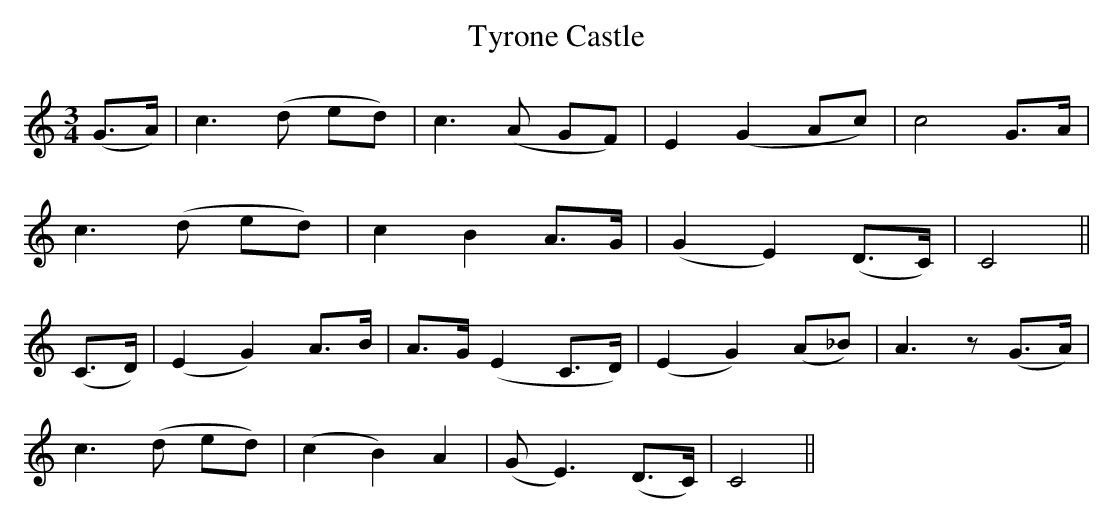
X:1
T: Tyrone Castle
M:3/4
L:1/8
K:C
(G>A) | c3 (d ed) | c3 (A GF) | E2 (G2 Ac) | c4 G>A |
c3 (d ed) | c2 B2 A>G | (G2 E2) (D>C) | C4 ||
(C>D) | (E2 G2) A>B | A>G (E2 C>D) | (E2 G2) (A_B) | A3 z (G>A) |
c3 (d ed) | (c2 B2) A2 | (G E3) (D>C) | C4 ||
